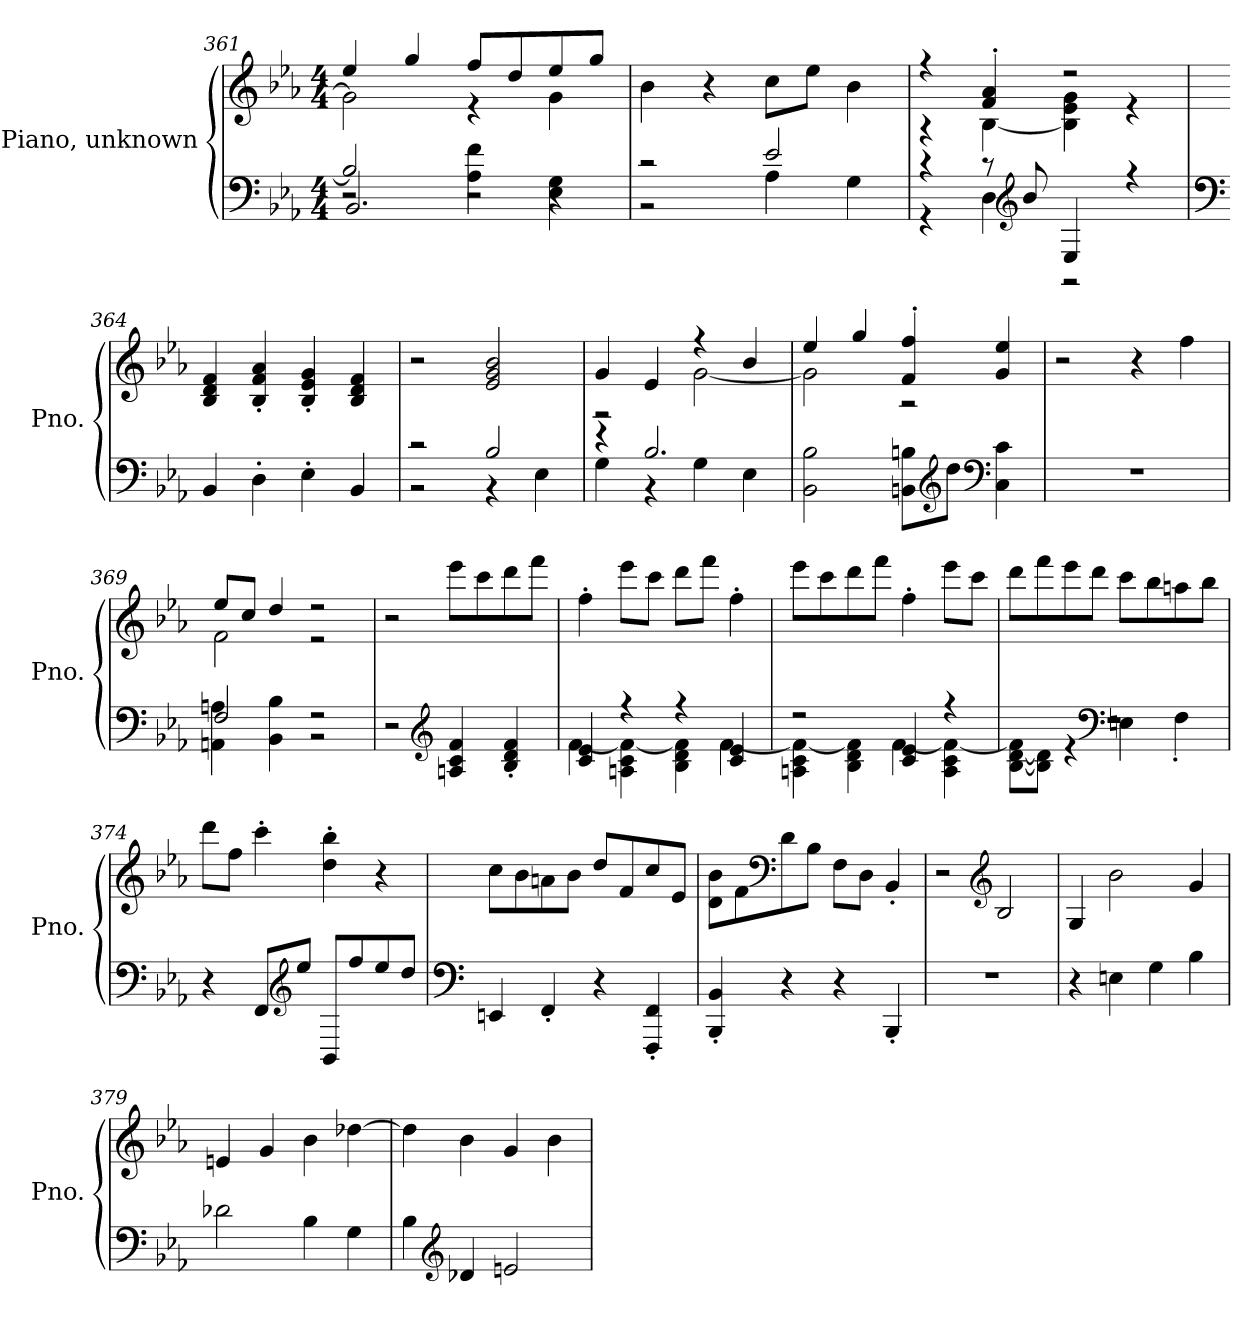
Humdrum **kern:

**kern	**kern
*part1	*part1
*staff2	*staff1
*I"Piano, unknown	*
*I'Pno.	*
!!LO:LB:g=z
*clefF4	*clefG2
*k[b-e-a-]	*k[b-e-a-]
*M4/4	*M4/4
=361	=361
*^	*^
*	*^	*	*
2B-/]	2r	2.BB-/	4ee-/	2g\]
.	.	.	4gg/	.
2r	4A-\ 4f\	.	8ff/L	4r
.	.	.	8dd/	.
.	4E-\ 4G\	4r	8ee-/	4g\
.	.	.	8gg/J	.
*	*v	*v	*	*
*	*	*v	*v
=362	=362	=362
2r	2r	4b-\
.	.	4r
2e-/	4A-\	8cc\L
.	.	8ee-\J
.	4G\	4b-\
=363	=363	=363
*	*	*^
4r	4r	4r	4r
8r	4D\	4f/' 4a-/'	[4B-\
*clefG2	*	*	*
8b-/	.	.	.
4E-/	2r	2r	4B-\] 4e-\ 4g\
4r	.	.	4r
*v	*v	*	*
*	*v	*v
=364	=364
*clefF4	*
4BB-/	4B-/ 4d/ 4f/
4D'\	4B-/' 4f/' 4a-/'
4E-'\	4B-/' 4e-/' 4g/'
4BB-/	4B-/ 4d/ 4f/
=365	=365
*^	*
2r	2r	2r
2B-/	4r	2e-/ 2g/ 2b-/
.	4E-\	.
=366	=366	=366
*	*	*^
4r	4G\	4g/	2r
2.B-/	4r	4e-/	.
.	4G\	4r	[2g\
.	4E-\	4b-/	.
*v	*v	*	*
!!LO:LB:g=z	!!
=367	=367	=367
2BB-\ 2B-\	4ee-/	2g\]
.	4gg/	.
8BBn\ 8Bn\L	4f/' 4ff/'	2r
*clefG2	*	*
8dd\J	.	.
*clefF4	*	*
4C\ 4c\	4g/ 4ee-/	.
*	*v	*v
=368	=368
1r	2r
.	4r
.	4ff\
=369	=369
*^	*^
2F/	4AAn\ 4An\	8ee-/L	2f\
.	.	8cc/J	.
.	4BB-\ 4B-\	4dd/	.
2r	2r	2r	2r
*v	*v	*	*
*	*v	*v
=370	=370
2r	2r
*clefG2	*
4An/ 4c/ 4f/	8eee-\L
.	8ccc\
4B-/' 4d/' 4f/'	8ddd\
.	8fff\J
=371	=371
*^	*
4c/ 4e-/	[4f\	4ff'\
4r	4An\ 4c\ 4f\_	8eee-\L
.	.	8ccc\J
4r	4B-\ 4d\ 4f\]	8ddd\L
.	.	8fff\J
4c/ 4e-/	[4f\	4ff'\
!!LO:PB:g=z
=372	=372	=372
2r	4An\ 4c\ 4f\_	8eee-\L
.	.	8ccc\
.	4B-\ 4d\ 4f\]	8ddd\
.	.	8fff\J
4c/ 4e-/	[4f\	4ff'\
4r	4A\ 4c\ 4f\_	8eee-\L
.	.	8ccc\J
=373	=373	=373
1r	[8B-\ [8d\ 8f\]L	8ddd\L
.	8B-\] 8d\]J	8fff\
.	4r	8eee-\
.	.	8ddd\J
*clefF4	*	*
.	4En\	8ccc\L
.	.	8bb-\
.	4F'\	8aan\
.	.	8bb-\J
*v	*v	*
=374	=374
4r	8ddd\L
.	8ff\J
8FF/L	4ccc'\
*clefG2	*
8ee-/J	.
8BB-/L	4dd\' 4bb-\'
8ff/	.
8ee-/	4r
8dd/J	.
!!LO:LB:g=z
=375	=375
*clefF4	*
4EEn/	8cc\L
.	8b-\
4FF'/	8an\
.	8b-\J
4r	8dd/L
.	8f/
4FFF/' 4FF/'	8cc/
.	8e-/J
=376	=376
4BBB-/' 4BB-/'	8d\ 8b-\L
.	8f\
*	*clefF4
4r	8d\
.	8B-\J
4r	8F\L
.	8D\J
4BBB-'/	4BB-'/
=377	=377
1r	2r
*	*clefG2
.	2B-/
=378	=378
4r	4G/
4En\	2b-\
4G\	.
4B-\	4g/
=379	=379
2d-X\	4en/
.	4g/
4B-\	4b-\
4G\	[4dd-X\
=380	=380
4B-\	4dd-\]
*clefG2	*
4d-X/	4b-\
2en/	4g/
.	4b-\
=	=
*-	*-
